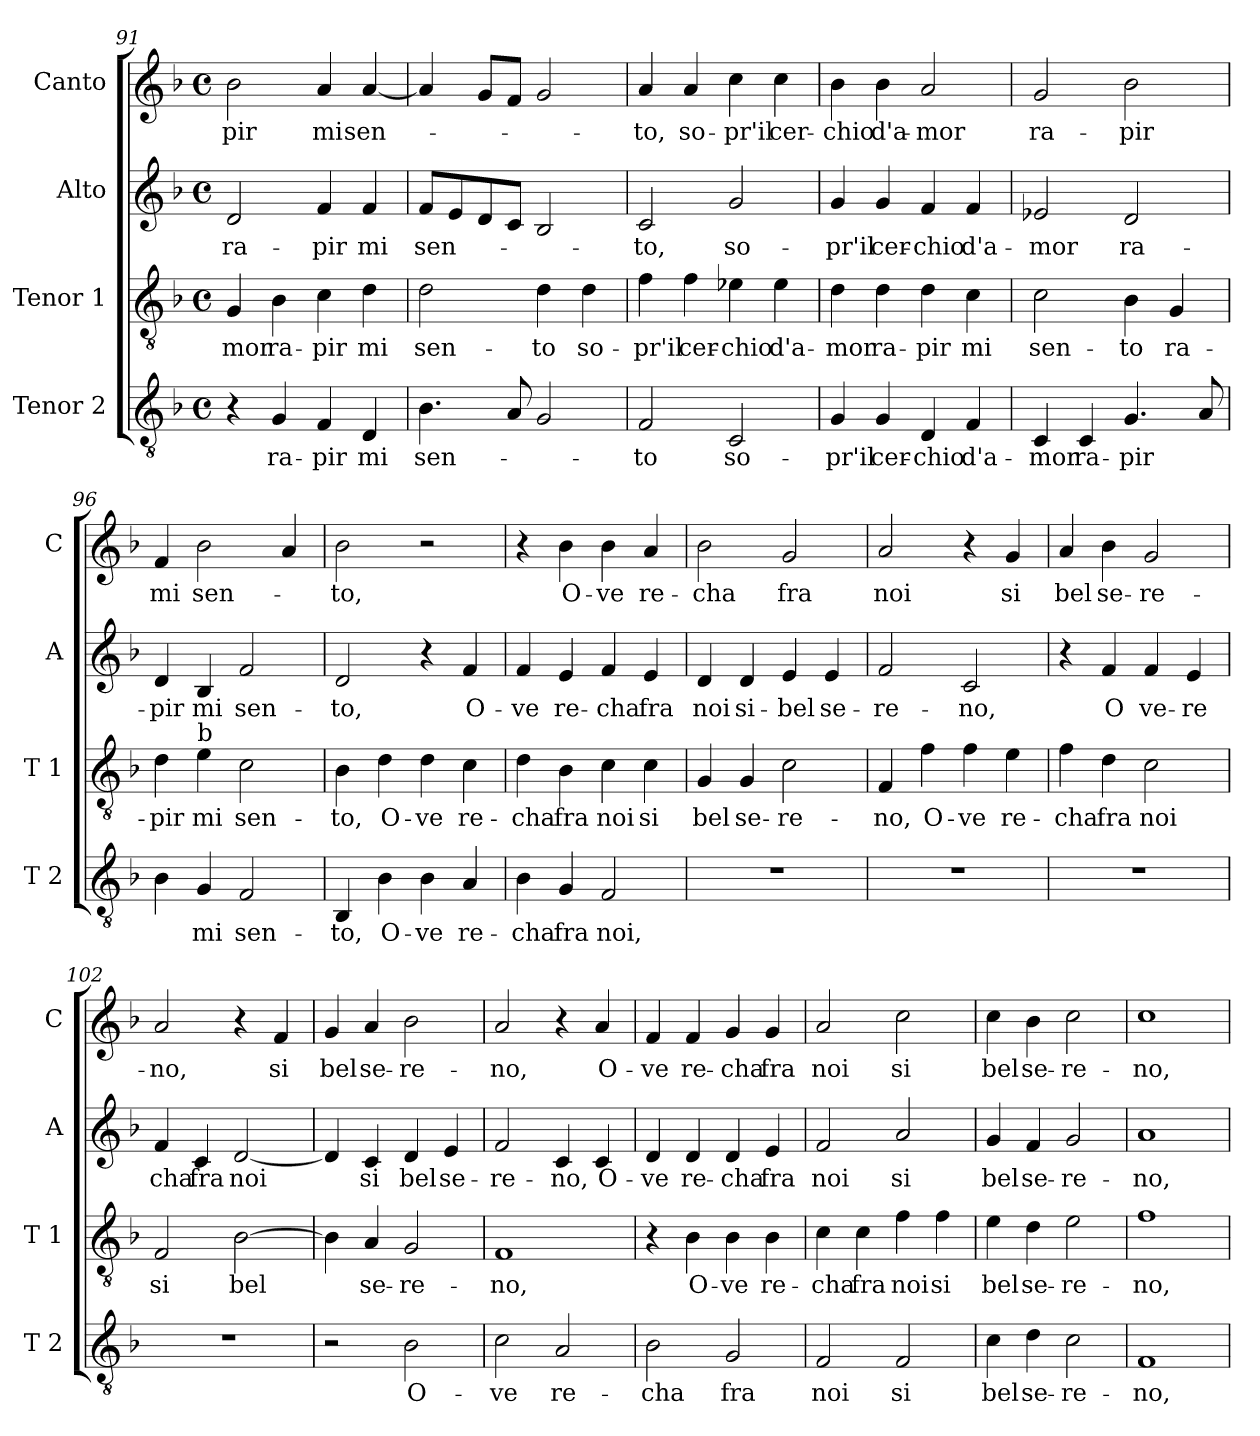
**kern	**text	**kern	**text	**kern	**text	**kern	**text
*part4	*part4	*part3	*part3	*part2	*part2	*part1	*part1
*staff4	*staff4	*staff3	*staff3	*staff2	*staff2	*staff1	*staff1
*I"Tenor 2	*	*I"Tenor 1	*	*I"Alto	*	*I"Canto	*
*I'T 2	*	*I'T 1	*	*I'A	*	*I'C	*
*clefGv2	*	*clefGv2	*	*clefG2	*	*clefG2	*
*k[b-]	*	*k[b-]	*	*k[b-]	*	*k[b-]	*
*F:	*	*F:	*	*F:	*	*F:	*
*M4/4	*	*M4/4	*	*M4/4	*	*M4/4	*
*met(c)	*	*met(c)	*	*met(c)	*	*met(c)	*
=91	=91	=91	=91	=91	=91	=91	=91
!	!	!	!LO:LY:b	!	!LO:LY:b	!	!LO:LY:b
4r	.	4G/	-mor	2d/	ra-	2b-\	-pir
!	!LO:LY:b	!	!LO:LY:b	!	!	!	!
4G/	ra-	4B-\	ra-	.	.	.	.
!	!LO:LY:b	!	!LO:LY:b	!	!LO:LY:b	!	!LO:LY:b
4F/	-pir	4c\	-pir	4f/	-pir	4a/	mi
!	!LO:LY:b	!	!LO:LY:b	!	!LO:LY:b	!	!LO:LY:b
4D/	mi	4d\	mi	4f/	mi	[4a/	sen-
!!LO:LB:g=z
=92	=92	=92	=92	=92	=92	=92	=92
!	!LO:LY:b	!	!LO:LY:b	!	!LO:LY:b	!	!
4.B-\	sen-	2d\	sen-	8f/L	sen-	4a/]	.
.	.	.	.	8e/	.	.	.
.	.	.	.	8d/	.	8g/L	.
8A/	.	.	.	8c/J	.	8f/J	.
!	!	!	!LO:LY:b	!	!	!	!
2G/	.	4d\	-to	2B-/	.	2g/	.
!	!	!	!LO:LY:b	!	!	!	!
.	.	4d\	so-	.	.	.	.
=93	=93	=93	=93	=93	=93	=93	=93
!	!LO:LY:b	!	!LO:LY:b	!	!LO:LY:b	!	!LO:LY:b
2F/	-to	4f\	-pr'il	2c/	-to,	4a/	-to,
!	!	!	!LO:LY:b	!	!	!	!LO:LY:b
.	.	4f\	cer-	.	.	4a/	so-
!	!LO:LY:b	!	!LO:LY:b	!	!LO:LY:b	!	!LO:LY:b
2C/	so-	4e-X\	-chio	2g/	so-	4cc\	-pr'il
!	!	!	!LO:LY:b	!	!	!	!LO:LY:b
.	.	4e-\	d'a-	.	.	4cc\	cer-
=94	=94	=94	=94	=94	=94	=94	=94
!	!LO:LY:b	!	!LO:LY:b	!	!LO:LY:b	!	!LO:LY:b
4G/	-pr'il	4d\	-mor	4g/	-pr'il	4b-\	-chio
!	!LO:LY:b	!	!LO:LY:b	!	!LO:LY:b	!	!LO:LY:b
4G/	cer-	4d\	ra-	4g/	cer-	4b-\	d'a-
!	!LO:LY:b	!	!LO:LY:b	!	!LO:LY:b	!	!LO:LY:b
4D/	-chio	4d\	-pir	4f/	-chio	2a/	-mor
!	!LO:LY:b	!	!LO:LY:b	!	!LO:LY:b	!	!
4F/	d'a-	4c\	mi	4f/	d'a-	.	.
=95	=95	=95	=95	=95	=95	=95	=95
!	!LO:LY:b	!	!LO:LY:b	!	!LO:LY:b	!	!LO:LY:b
4C/	-mor	2c\	sen-	2e-X/	-mor	2g/	ra-
!	!LO:LY:b	!	!	!	!	!	!
4C/	ra-	.	.	.	.	.	.
!	!LO:LY:b	!	!LO:LY:b	!	!LO:LY:b	!	!LO:LY:b
4.G/	-pir	4B-\	-to	2d/	ra-	2b-\	-pir
!	!	!	!LO:LY:b	!	!	!	!
.	.	4G/	ra-	.	.	.	.
8A/	.	.	.	.	.	.	.
=96	=96	=96	=96	=96	=96	=96	=96
!	!	!	!LO:LY:b	!	!LO:LY:b	!	!LO:LY:b
4B-\	.	4d\	-pir	4d/	-pir	4f/	mi
!	!	!LO:TX:a:t=b	!	!	!	!	!
!	!LO:LY:b	!	!LO:LY:b	!	!LO:LY:b	!	!LO:LY:b
4G/	mi	4e\	mi	4B-/	mi	2b-\	sen-
!	!LO:LY:b	!	!LO:LY:b	!	!LO:LY:b	!	!
2F/	sen-	2c\	sen-	2f/	sen-	.	.
.	.	.	.	.	.	4a/	.
=97	=97	=97	=97	=97	=97	=97	=97
!	!LO:LY:b	!	!LO:LY:b	!	!LO:LY:b	!	!LO:LY:b
4BB-/	-to,	4B-\	-to,	2d/	-to,	2b-\	-to,
!	!LO:LY:b	!	!LO:LY:b	!	!	!	!
4B-\	O-	4d\	O-	.	.	.	.
!	!LO:LY:b	!	!LO:LY:b	!	!	!	!
4B-\	-ve	4d\	-ve	4r	.	2r	.
!	!LO:LY:b	!	!LO:LY:b	!	!LO:LY:b	!	!
4A/	re-	4c\	re-	4f/	O-	.	.
!!LO:LB:g=z
=98	=98	=98	=98	=98	=98	=98	=98
!	!LO:LY:b	!	!LO:LY:b	!	!LO:LY:b	!	!
4B-\	-cha	4d\	-cha	4f/	-ve	4r	.
!	!LO:LY:b	!	!LO:LY:b	!	!LO:LY:b	!	!LO:LY:b
4G/	fra	4B-\	fra	4e/	re-	4b-\	O-
!	!LO:LY:b	!	!LO:LY:b	!	!LO:LY:b	!	!LO:LY:b
2F/	noi,	4c\	noi	4f/	-cha	4b-\	-ve
!	!	!	!LO:LY:b	!	!LO:LY:b	!	!LO:LY:b
.	.	4c\	si	4e/	fra	4a/	re-
=99	=99	=99	=99	=99	=99	=99	=99
!	!	!	!LO:LY:b	!	!LO:LY:b	!	!LO:LY:b
1r	.	4G/	bel	4d/	noi	2b-\	-cha
!	!	!	!LO:LY:b	!	!LO:LY:b	!	!
.	.	4G/	se-	4d/	si-	.	.
!	!	!	!LO:LY:b	!	!LO:LY:b	!	!LO:LY:b
.	.	2c\	-re-	4e/	-bel	2g/	fra
!	!	!	!	!	!LO:LY:b	!	!
.	.	.	.	4e/	se-	.	.
=100	=100	=100	=100	=100	=100	=100	=100
!	!	!	!LO:LY:b	!	!LO:LY:b	!	!LO:LY:b
1r	.	4F/	-no,	2f/	-re-	2a/	noi
!	!	!	!LO:LY:b	!	!	!	!
.	.	4f\	O-	.	.	.	.
!	!	!	!LO:LY:b	!	!LO:LY:b	!	!
.	.	4f\	-ve	2c/	-no,	4r	.
!	!	!	!LO:LY:b	!	!	!	!LO:LY:b
.	.	4e\	re-	.	.	4g/	si
=101	=101	=101	=101	=101	=101	=101	=101
!	!	!	!LO:LY:b	!	!	!	!LO:LY:b
1r	.	4f\	-cha	4r	.	4a/	bel
!	!	!	!LO:LY:b	!	!LO:LY:b	!	!LO:LY:b
.	.	4d\	fra	4f/	O	4b-\	se-
!	!	!	!LO:LY:b	!	!LO:LY:b	!	!LO:LY:b
.	.	2c\	noi	4f/	ve-	2g/	-re-
!	!	!	!	!	!LO:LY:b	!	!
.	.	.	.	4e/	-re	.	.
=102	=102	=102	=102	=102	=102	=102	=102
!	!	!	!LO:LY:b	!	!LO:LY:b	!	!LO:LY:b
1r	.	2F/	si	4f/	cha	2a/	-no,
!	!	!	!	!	!LO:LY:b	!	!
.	.	.	.	4c/	fra	.	.
!	!	!	!LO:LY:b	!	!LO:LY:b	!	!
.	.	[2B-\	bel	[2d/	noi	4r	.
!	!	!	!	!	!	!	!LO:LY:b
.	.	.	.	.	.	4f/	si
=103	=103	=103	=103	=103	=103	=103	=103
!	!	!	!	!	!	!	!LO:LY:b
2r	.	4B-\]	.	4d/]	.	4g/	bel
!	!	!	!LO:LY:b	!	!LO:LY:b	!	!LO:LY:b
.	.	4A/	se-	4c/	si	4a/	se-
!	!LO:LY:b	!	!LO:LY:b	!	!LO:LY:b	!	!LO:LY:b
2B-\	O-	2G/	-re-	4d/	bel	2b-\	-re-
!	!	!	!	!	!LO:LY:b	!	!
.	.	.	.	4e/	se-	.	.
!!LO:PB:g=z
=104	=104	=104	=104	=104	=104	=104	=104
!	!LO:LY:b	!	!LO:LY:b	!	!LO:LY:b	!	!LO:LY:b
2c\	-ve	1F	-no,	2f/	-re-	2a/	-no,
!	!LO:LY:b	!	!	!	!LO:LY:b	!	!
2A/	re-	.	.	4c/	-no,	4r	.
!	!	!	!	!	!LO:LY:b	!	!LO:LY:b
.	.	.	.	4c/	O-	4a/	O-
=105	=105	=105	=105	=105	=105	=105	=105
!	!LO:LY:b	!	!	!	!LO:LY:b	!	!LO:LY:b
2B-\	-cha	4r	.	4d/	-ve	4f/	-ve
!	!	!	!LO:LY:b	!	!LO:LY:b	!	!LO:LY:b
.	.	4B-\	O-	4d/	re-	4f/	re-
!	!LO:LY:b	!	!LO:LY:b	!	!LO:LY:b	!	!LO:LY:b
2G/	fra	4B-\	-ve	4d/	-cha	4g/	-cha
!	!	!	!LO:LY:b	!	!LO:LY:b	!	!LO:LY:b
.	.	4B-\	re-	4e/	fra	4g/	fra
=106	=106	=106	=106	=106	=106	=106	=106
!	!LO:LY:b	!	!LO:LY:b	!	!LO:LY:b	!	!LO:LY:b
2F/	noi	4c\	-cha	2f/	noi	2a/	noi
!	!	!	!LO:LY:b	!	!	!	!
.	.	4c\	fra	.	.	.	.
!	!LO:LY:b	!	!LO:LY:b	!	!LO:LY:b	!	!LO:LY:b
2F/	si	4f\	noi	2a/	si	2cc\	si
!	!	!	!LO:LY:b	!	!	!	!
.	.	4f\	si	.	.	.	.
=107	=107	=107	=107	=107	=107	=107	=107
!	!LO:LY:b	!	!LO:LY:b	!	!LO:LY:b	!	!LO:LY:b
4c\	bel	4e\	bel	4g/	bel	4cc\	bel
!	!LO:LY:b	!	!LO:LY:b	!	!LO:LY:b	!	!LO:LY:b
4d\	se-	4d\	se-	4f/	se-	4b-\	se-
!	!LO:LY:b	!	!LO:LY:b	!	!LO:LY:b	!	!LO:LY:b
2c\	-re-	2e\	-re-	2g/	-re-	2cc\	-re-
=108	=108	=108	=108	=108	=108	=108	=108
!	!LO:LY:b	!	!LO:LY:b	!	!LO:LY:b	!	!LO:LY:b
1F	-no,	1f	-no,	1a	-no,	1cc	-no,
=	=	=	=	=	=	=	=
*-	*-	*-	*-	*-	*-	*-	*-
